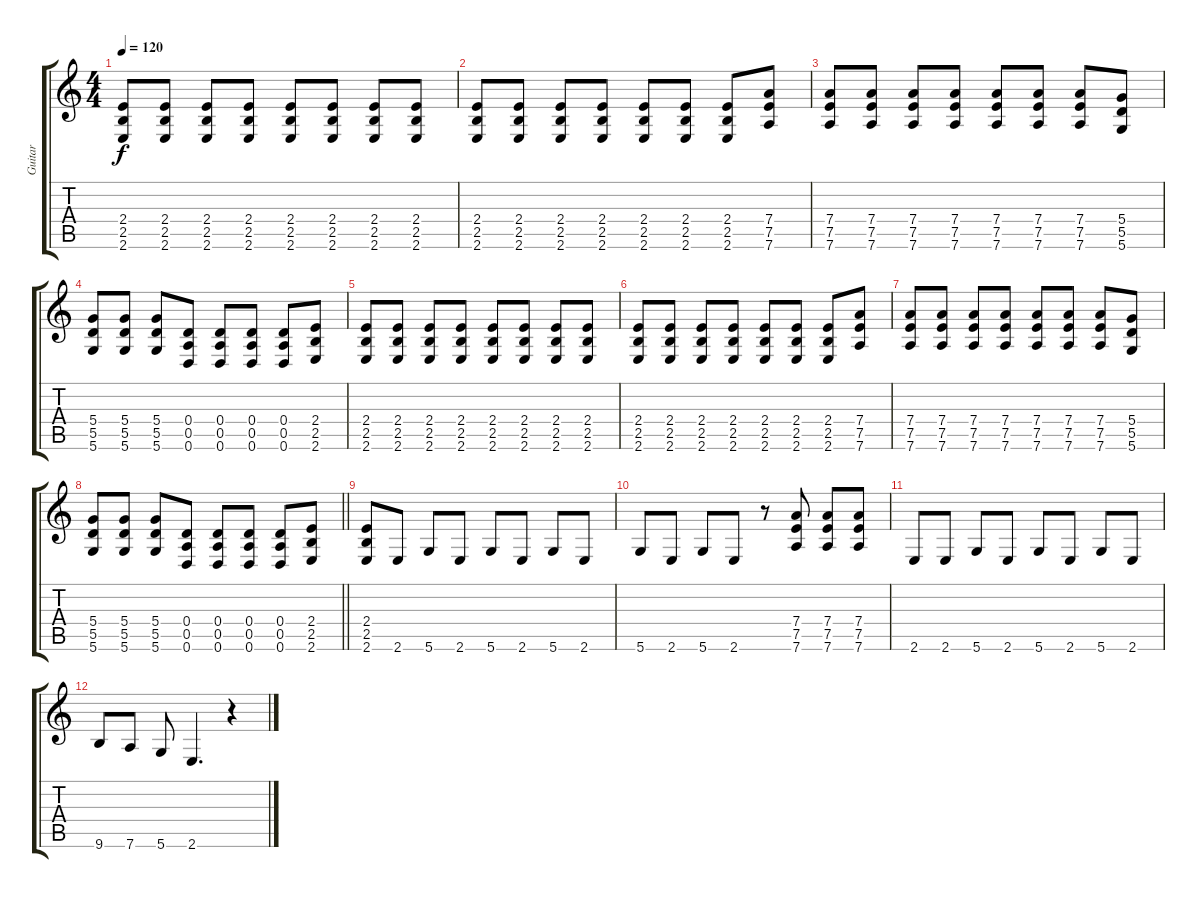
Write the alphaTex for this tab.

\track ("Guitar" "Guitar") {instrument distortionguitar}
\staff {score tabs}
\tuning (E4 B3 G3 D3 A2 D2) {hide}
\ts (4 4)
\tempo 120
\clef g2
\ks c
(2.4 2.5 2.6).8{dy f} (2.4 2.5 2.6).8 (2.4 2.5 2.6).8 (2.4 2.5 2.6).8 (2.4 2.5 2.6).8 (2.4 2.5 2.6).8 (2.4 2.5 2.6).8 (2.4 2.5 2.6).8 |
(2.4 2.5 2.6).8 (2.4 2.5 2.6).8 (2.4 2.5 2.6).8 (2.4 2.5 2.6).8 (2.4 2.5 2.6).8 (2.4 2.5 2.6).8 (2.4 2.5 2.6).8 (7.4 7.5 7.6).8 |
(7.4 7.5 7.6).8 (7.4 7.5 7.6).8 (7.4 7.5 7.6).8 (7.4 7.5 7.6).8 (7.4 7.5 7.6).8 (7.4 7.5 7.6).8 (7.4 7.5 7.6).8 (5.4 5.5 5.6).8 |
(5.4 5.5 5.6).8 (5.4 5.5 5.6).8 (5.4 5.5 5.6).8 (0.4 0.5 0.6).8 (0.4 0.5 0.6).8 (0.4 0.5 0.6).8 (0.4 0.5 0.6).8 (2.4 2.5 2.6).8 |
(2.4 2.5 2.6).8 (2.4 2.5 2.6).8 (2.4 2.5 2.6).8 (2.4 2.5 2.6).8 (2.4 2.5 2.6).8 (2.4 2.5 2.6).8 (2.4 2.5 2.6).8 (2.4 2.5 2.6).8 |
(2.4 2.5 2.6).8 (2.4 2.5 2.6).8 (2.4 2.5 2.6).8 (2.4 2.5 2.6).8 (2.4 2.5 2.6).8 (2.4 2.5 2.6).8 (2.4 2.5 2.6).8 (7.4 7.5 7.6).8 |
(7.4 7.5 7.6).8 (7.4 7.5 7.6).8 (7.4 7.5 7.6).8 (7.4 7.5 7.6).8 (7.4 7.5 7.6).8 (7.4 7.5 7.6).8 (7.4 7.5 7.6).8 (5.4 5.5 5.6).8 |
\barLineRight lightlight
(5.4 5.5 5.6).8 (5.4 5.5 5.6).8 (5.4 5.5 5.6).8 (0.4 0.5 0.6).8 (0.4 0.5 0.6).8 (0.4 0.5 0.6).8 (0.4 0.5 0.6).8 (2.4 2.5 2.6).8 |
(2.4 2.5 2.6).8 2.6.8 5.6.8 2.6.8 5.6.8 2.6.8 5.6.8 2.6.8 |
5.6.8 2.6.8 5.6.8 2.6.8 r.8 (7.4 7.5 7.6).8 (7.4 7.5 7.6).8 (7.4 7.5 7.6).8 |
2.6.8 2.6.8 5.6.8 2.6.8 5.6.8 2.6.8 5.6.8 2.6.8 |
9.6.8 7.6.8 5.6.8 2.6.4{d} r.4
